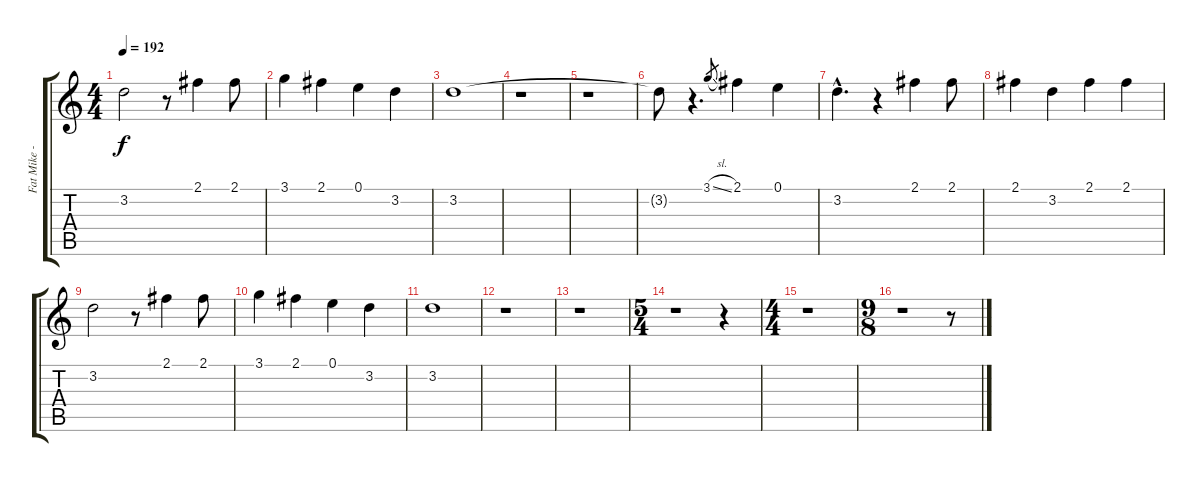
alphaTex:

\track ("Fat Mike - Vocal" "Fat Mike -") {instrument lead2sawtooth}
\staff {score tabs}
\tuning (E5 B4 G4 D4 A3 E3) {hide}
\ts (4 4)
\tempo 192
\clef g2
\ks c
3.2.2{dy f} r.8 2.1.4 2.1.8 |
3.1.4 2.1.4 0.1.4 3.2.4 |
3.2.1 |
r.1 |
r.1 |
3.2{t}.8 r.4{d} 3.1{sl}.8{gr} 2.1.4 0.1.4 |
3.2{hac}.4{d} r.4 2.1.4 2.1.8 |
2.1.4 3.2.4 2.1.4 2.1.4 |
3.2.2 r.8 2.1.4 2.1.8 |
3.1.4 2.1.4 0.1.4 3.2.4 |
3.2.1 |
r.1 |
r.1 |
\ts (5 4)
r.1 r.4 |
\ts (4 4)
r.1 |
\ts (9 8)
r.1 r.8
